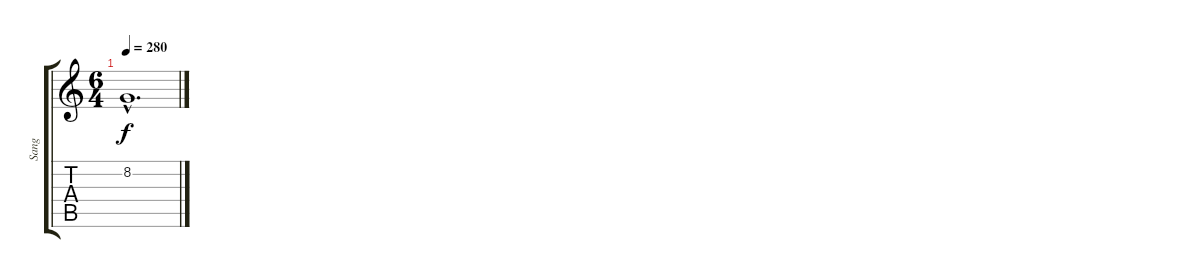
\track ("Sang" "Sang") {instrument tuba}
\staff {score tabs}
\tuning (E4 B3 G3 D3 A2 E2) {hide}
\ts (6 4)
\tempo 280
\clef g2
\ks c
8.2{hac}.1{d dy f}
